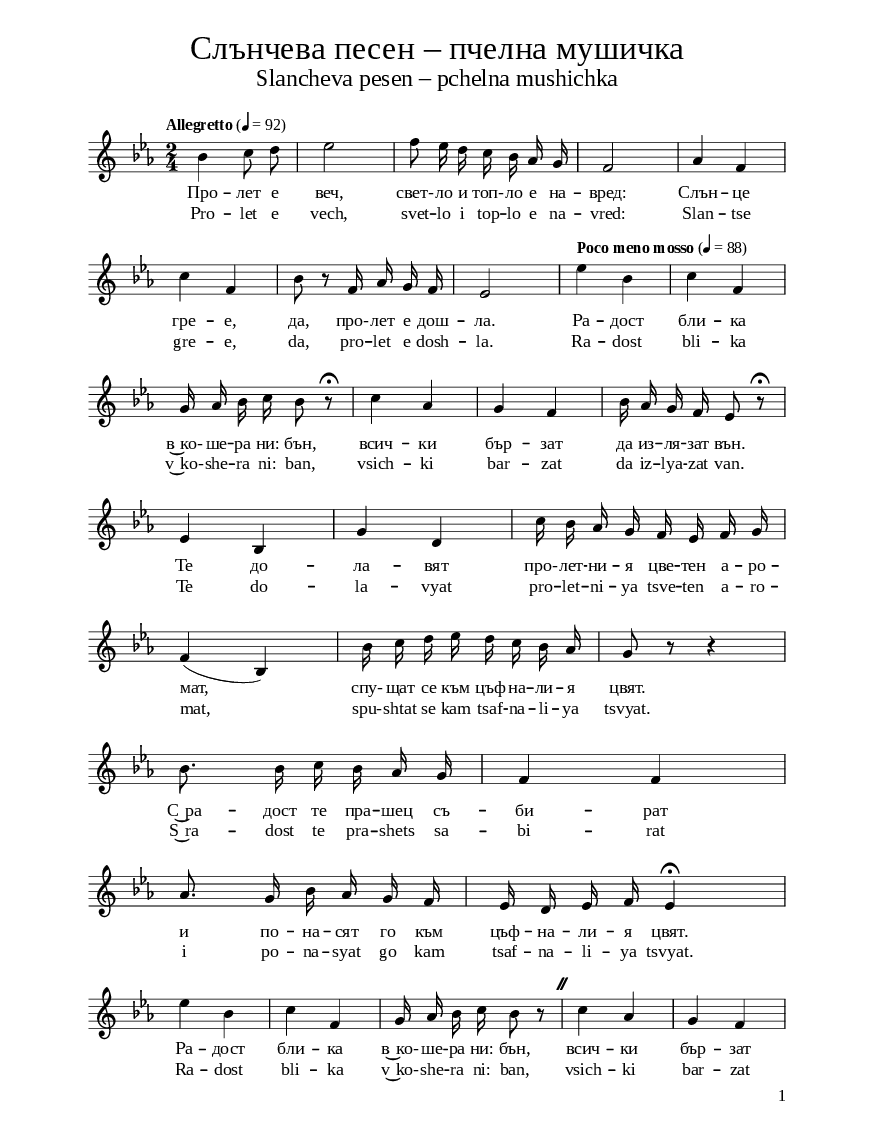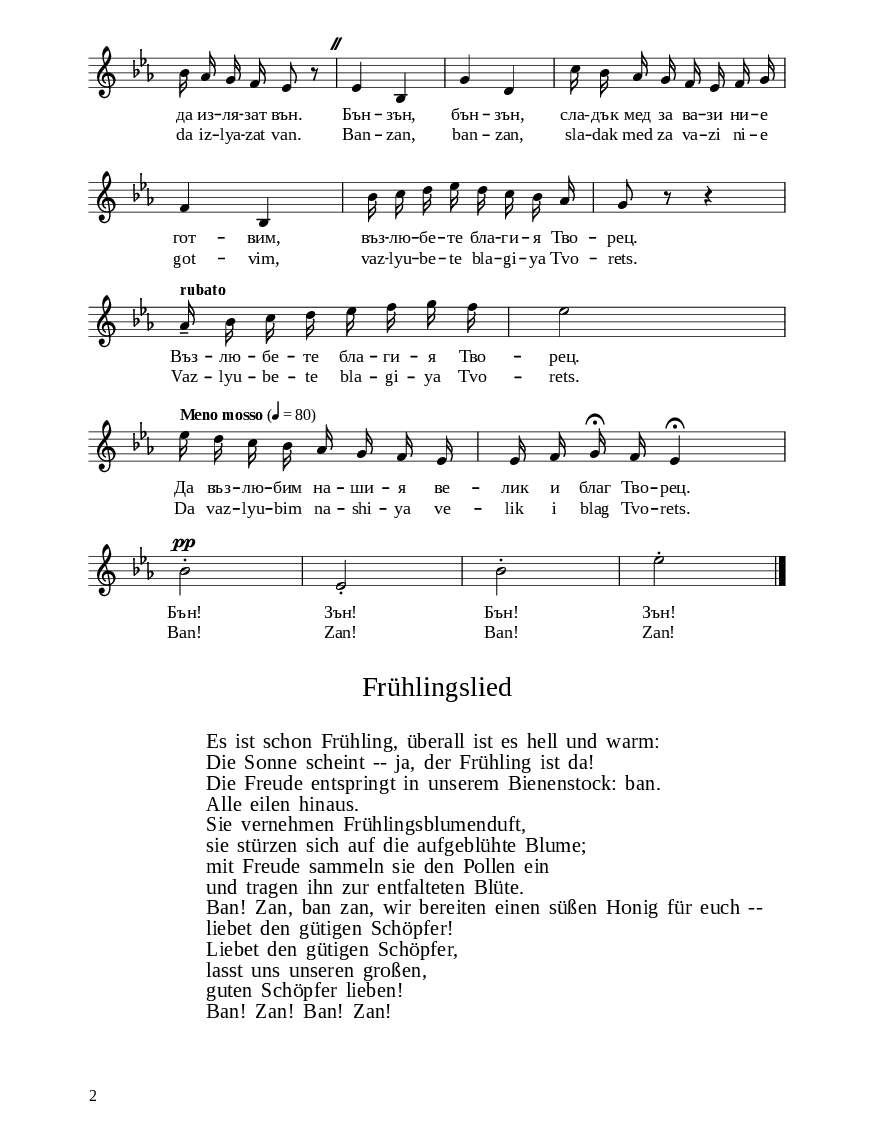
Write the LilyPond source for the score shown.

\version "2.24.0"

\include "include/globals.ily"

\bookpart {
  \label #'ref039
  \tocItem \markup " "
  \include "include/bookpart-paper.ily"
  \score {
    \include "include/score-layout.ily"

    \new Voice \relative c' {
      \clef treble
      \key c \minor
      \time 2/4
      \tempoFunc "Allegretto" 4 "92"
      \autoBeamOff
      bes'4  c8  d8
      | % 44
      es2 | % 45
      f8  es16  d16  c16
      bes16 as16 g16 |  % 46
      f2 | % 47
      as4 f4 \break | % 48
      c'4 f,4 | % 49
      bes8 r8 f16 as16 g16
      f16 | 
      es2 |
      \tempoFunc "Poco meno mosso" 4 "88"
      es'4  bes4 | % 52
      c4 f,4 \break | % 53
      g16 as16  bes16  c16
      bes8 r8 ^\fermata |  % 54
      c4 as4 |  % 55
      g4 f4 | % 56
      bes16 as16 g16 f16 es8
      r8 ^\fermata  \break | % 57
      es4 bes4 |  g'4 d4 |% 58
      % 59
      c'16  bes16 as16 g16
      f16 es16 f16 g16 \break |
      f4 ( bes,4 )  | % 61
      bes'16  c16  d16  es16
      d16  c16  bes16 as16 | % 62
      g8 r8 r4 \break  | % 63
      bes8.  bes16  c16  bes16
      as16 g16  | % 64
      f4 f4 | \break % 65
      as8. g16  bes16 as16 g16
      f16 | % 66
      es16 d16 es16 f16 es4
      ^\fermata | \break % 67
   
      es'4  bes4 | % 68
      c4 f,4 | % 69
      g16 as16  bes16  c16
      bes8 r8 \mark \markup \fontsize #-3 { \musicglyph "scripts.caesura.straight" }|
      c4 as4 |   % 71
      g4 f4 |  \break % 72
      bes16 as16 g16 f16 es8
      r8 \mark \markup \fontsize #-3 { \musicglyph "scripts.caesura.straight" } |  % 73
      es4 bes4 |  % 74
      g'4 d4 | % 75
      c'16  bes16 as16 g16
      f16 es16 f16 g16 |  \break % 76
      f4 bes,4  | % 77
      bes'16  c16  d16  es16
      d16  c16  bes16 as16 |  % 78
      g8 r8 r4 \break | 
      as16 -- ^\markup{ \bold {rubato} }  bes16
      c16  d16  es16  f16
      g16  f16 |
      es2 \break | % 81
      \tempoFunc "Meno mosso" 4 "80"
      es16  d16  c16  bes16
      as16 g16 f16 es16 |  % 82
      es16 f16 g16 ^\fermata f16
      es4 ^\fermata \break | % 83
      bes'2 -. ^\pp | % 84
      es,2 -. | % 85
      bes'2 -. | % 86
      es2 -. \bar "|."
    }

    \addlyrics {
      Про --
      лет е веч, "свет-" -- ло и "топ-" -- ло
      е на -- вред: Слън -- це гре --
      е, да, "про-" -- лет е дош -- ла. Ра
      -- дост бли -- ка "в~ко-" -- ше -- ра
      ни: бън, всич -- ки бър -- зат да
      из -- ля -- зат вън. Те до -- ла --
      вят "про-" -- лет -- ни -- я цве -- тен
      а -- ро -- мат, "спу-" -- щат се
      към цъф -- на -- ли -- я цвят.
      С~ра -- дост те пра -- шец съ --
      би -- рат и по -- на -- сят го към
      цъф -- на -- ли -- я цвят. Ра --
      дост бли -- ка "в~ко-" -- ше -- ра
      ни: бън, всич -- ки бър -- зат да
      из -- ля -- зат вън. Бън -- зън,
      бън -- зън, "сла-" -- дък мед за ва --
      зи ни -- е гот -- вим, въз -- лю --
      бе -- те бла -- ги -- я Тво -- рец.
      Въз -- лю -- бе -- те бла -- ги -- я
      Тво -- рец. Да въз -- лю -- бим на
      -- ши -- я ве -- лик и благ Тво --
      рец. Бън! Зън! Бън! Зън!
    }
    \addlyrics {Pro --
      let e vech, svet -- lo i top -- lo
      e na -- vred: Slan -- tse gre --
      e, da, pro -- let e dosh -- la. Ra
      -- dost bli -- ka "v~ko-" -- she -- ra
      ni: ban, vsich -- ki bar -- zat da
      iz -- lya -- zat van. Te do -- la --
      vyat pro -- let -- ni -- ya tsve -- ten
      a -- ro -- mat, "spu-" -- shtat se
      kam tsaf -- na -- li -- ya tsvyat.
      S~ra -- dost te pra -- shets sa --
      bi -- rat i po -- na -- syat go kam
      tsaf -- na -- li -- ya tsvyat. Ra --
      dost bli -- ka "v~ko-" -- she -- ra
      ni: ban, vsich -- ki bar -- zat da
      iz -- lya -- zat van. Ban -- zan,
      ban -- zan, sla -- dak med za va --
      zi ni -- e got -- vim, vaz -- lyu --
      be -- te bla -- gi -- ya Tvo -- rets.
      Vaz -- lyu -- be -- te bla -- gi -- ya
      Tvo -- rets. Da vaz -- lyu -- bim na
      -- shi -- ya ve -- lik i blag Tvo --
      rets. Ban! Zan! Ban! Zan!}

    \header {
      title = \titleFunc "Слънчева песен – пчелна мушичка" "Slancheva pesen – pchelna mushichka"
    }

    \midi{}

  } % score



  % include foreign translation(s) of the song
  \version "2.20.0"

\markup \fill-line { \fontsize #deTitleFontSize "Frühlingslied" }
\markup \null
\markup \null
\markup \fontsize #deCoupletFontSize {
  \hspace #10
  \override #`(baseline-skip . ,deCoupletBaselineSkip)

  \column {
    \line { " " }

 \line { " "Es ist schon Frühling, überall ist es hell und warm:}

 \line { " "Die Sonne scheint -- ja, der Frühling ist da! }

 \line { " "Die Freude entspringt in unserem Bienenstock: ban. }

 \line { " "Alle eilen hinaus. }

 \line { " "Sie vernehmen Frühlingsblumenduft, }

 \line { " "sie stürzen sich auf die aufgeblühte Blume; }

 \line { " "mit Freude sammeln sie den Pollen ein }

 \line { " "und tragen ihn zur entfalteten Blüte.}

 \line { " "Ban! Zan, ban zan, wir bereiten einen süßen Honig für euch --}

 \line { " "liebet den gütigen Schöpfer! }

 \line { " "Liebet den gütigen Schöpfer,}

 \line { " "lasst uns unseren großen, }

 \line { " "guten Schöpfer lieben!}

 \line { " "Ban! Zan! Ban! Zan!}

  }
}


} % bookpart
